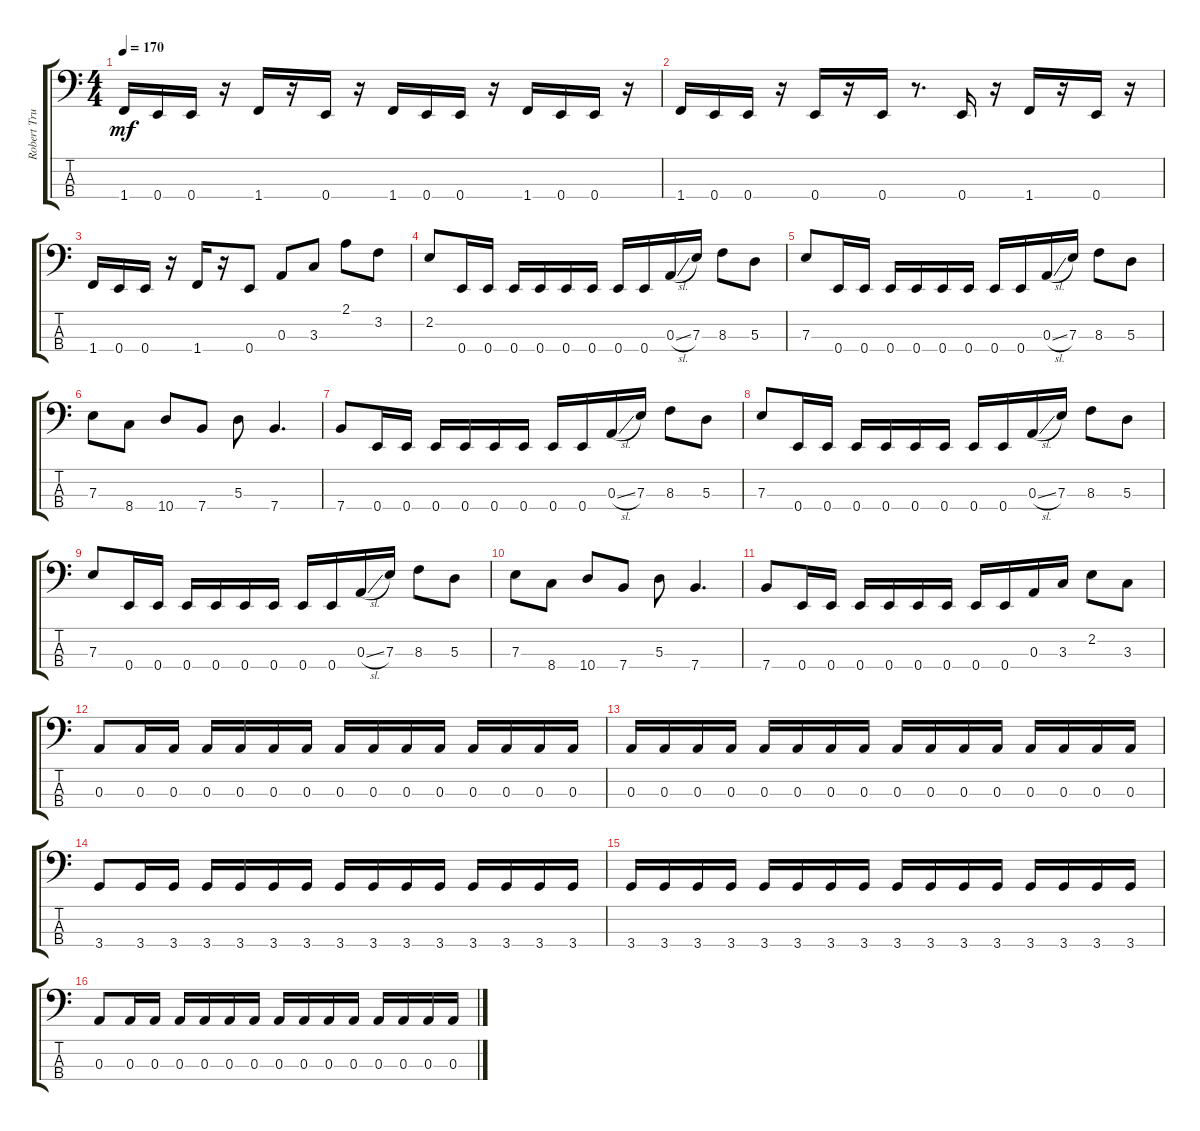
\track ("Robert Trujillo" "Robert Tru") {instrument electricbassfinger}
\staff {score tabs}
\tuning (G2 D2 A1 E1) {hide}
\ts (4 4)
\tempo 170
\clef f4
\ks c
1.4.16{dy mf} 0.4.16 0.4.16 r.16 1.4.16 r.16 0.4.16 r.16 1.4.16 0.4.16 0.4.16 r.16 1.4.16 0.4.16 0.4.16 r.16 |
1.4.16 0.4.16 0.4.16 r.16 0.4.16 r.16 0.4.16 r.8{d} 0.4.16 r.16 1.4.16 r.16 0.4.16 r.16 |
1.4.16 0.4.16 0.4.16 r.16 1.4.16 r.16 0.4.8 0.3.8 3.3.8 2.1.8 3.2.8 |
2.2.8 0.4.16 0.4.16 0.4.16 0.4.16 0.4.16 0.4.16 0.4.16 0.4.16 0.3{sl}.16 7.3.16 8.3.8 5.3.8 |
7.3.8 0.4.16 0.4.16 0.4.16 0.4.16 0.4.16 0.4.16 0.4.16 0.4.16 0.3{sl}.16 7.3.16 8.3.8 5.3.8 |
7.3.8 8.4.8 10.4.8 7.4.8 5.3.8 7.4.4{d} |
7.4.8 0.4.16 0.4.16 0.4.16 0.4.16 0.4.16 0.4.16 0.4.16 0.4.16 0.3{sl}.16 7.3.16 8.3.8 5.3.8 |
7.3.8 0.4.16 0.4.16 0.4.16 0.4.16 0.4.16 0.4.16 0.4.16 0.4.16 0.3{sl}.16 7.3.16 8.3.8 5.3.8 |
7.3.8 0.4.16 0.4.16 0.4.16 0.4.16 0.4.16 0.4.16 0.4.16 0.4.16 0.3{sl}.16 7.3.16 8.3.8 5.3.8 |
7.3.8 8.4.8 10.4.8 7.4.8 5.3.8 7.4.4{d} |
7.4.8 0.4.16 0.4.16 0.4.16 0.4.16 0.4.16 0.4.16 0.4.16 0.4.16 0.3.16 3.3.16 2.2.8 3.3.8 |
0.3.8 0.3.16 0.3.16 0.3.16 0.3.16 0.3.16 0.3.16 0.3.16 0.3.16 0.3.16 0.3.16 0.3.16 0.3.16 0.3.16 0.3.16 |
0.3.16 0.3.16 0.3.16 0.3.16 0.3.16 0.3.16 0.3.16 0.3.16 0.3.16 0.3.16 0.3.16 0.3.16 0.3.16 0.3.16 0.3.16 0.3.16 |
3.4.8 3.4.16 3.4.16 3.4.16 3.4.16 3.4.16 3.4.16 3.4.16 3.4.16 3.4.16 3.4.16 3.4.16 3.4.16 3.4.16 3.4.16 |
3.4.16 3.4.16 3.4.16 3.4.16 3.4.16 3.4.16 3.4.16 3.4.16 3.4.16 3.4.16 3.4.16 3.4.16 3.4.16 3.4.16 3.4.16 3.4.16 |
0.3.8 0.3.16 0.3.16 0.3.16 0.3.16 0.3.16 0.3.16 0.3.16 0.3.16 0.3.16 0.3.16 0.3.16 0.3.16 0.3.16 0.3.16
